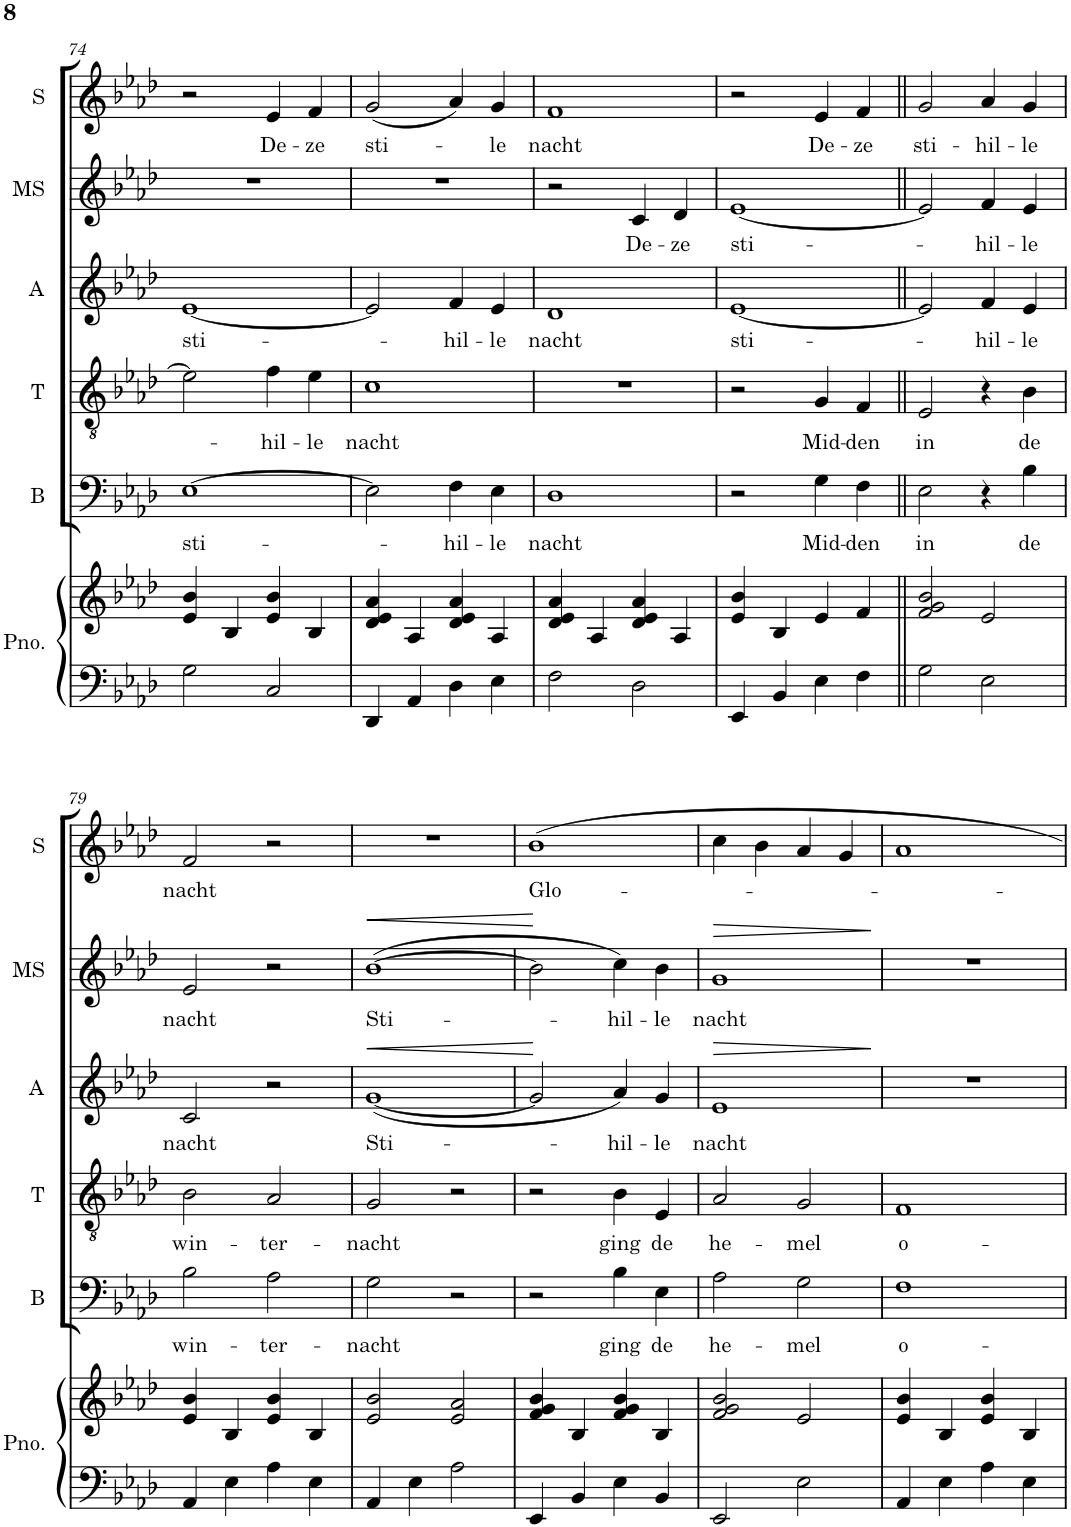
**kern	**kern	**kern	**text	**kern	**text	**kern	**text	**dynam	**kern	**text	**dynam	**kern	**text	**kern
*part7	*part7	*part6	*part6	*part5	*part5	*part4	*part4	*part4	*part3	*part3	*part3	*part2	*part2	*part1
*staff8	*staff7	*staff6	*staff6	*staff5	*staff5	*staff4	*staff4	*staff4	*staff3	*staff3	*staff3	*staff2	*staff2	*staff1
*I"Piano	*	*I"Bas	*	*I"Tenor	*	*I"Alt	*	*	*I"Mezzo-sopraan	*	*	*I"Sopraan	*	*I"Solo
*I'Pno.	*	*I'B	*	*I'T	*	*I'A	*	*	*I'MS	*	*	*I'S	*	*I'Solo
!!LO:PB:g=z
*clefF4	*clefG2	*clefF4	*	*clefGv2	*	*clefG2	*	*	*clefG2	*	*	*clefG2	*	*clefG2
*k[b-e-a-d-]	*k[b-e-a-d-]	*k[b-e-a-d-]	*	*k[b-e-a-d-]	*	*k[b-e-a-d-]	*	*	*k[b-e-a-d-]	*	*	*k[b-e-a-d-]	*	*k[b-e-a-d-]
*M4/4	*M4/4	*M4/4	*	*M4/4	*	*M4/4	*	*	*M4/4	*	*	*M4/4	*	*M4/4
=74	=74	=74	=74	=74	=74	=74	=74	=74	=74	=74	=74	=74	=74	=74
!	!	!	!LO:LY:b	!	!	!	!LO:LY:b	!	!	!	!	!	!	!
2G\	4e-/ 4b-/	[1E-	sti-	2e-\]	.	[1e-	sti-	.	1r	.	.	2r	.	1r
.	4B-/	.	.	.	.	.	.	.	.	.	.	.	.	.
!	!	!	!	!	!LO:LY:b	!	!	!	!	!	!	!	!LO:LY:b	!
2C/	4e-/ 4b-/	.	.	4f\	-hil-	.	.	.	.	.	.	4e-/	De-	.
!	!	!	!	!	!LO:LY:b	!	!	!	!	!	!	!	!LO:LY:b	!
.	4B-/	.	.	4e-\	-le	.	.	.	.	.	.	4f/	-ze	.
=75	=75	=75	=75	=75	=75	=75	=75	=75	=75	=75	=75	=75	=75	=75
!	!	!	!	!	!LO:LY:b	!	!	!	!	!	!	!	!LO:LY:b	!
4DD-/	4d-/ 4e-/ 4a-/	2E-\]	.	1c	nacht	2e-/]	.	.	1r	.	.	(2g/	sti-	1r
4AA-/	4A-/	.	.	.	.	.	.	.	.	.	.	.	.	.
!	!	!	!LO:LY:b	!	!	!	!LO:LY:b	!	!	!	!	!	!	!
4D-\	4d-/ 4e-/ 4a-/	4F\	-hil-	.	.	4f/	-hil-	.	.	.	.	4a-/)	.	.
!	!	!	!LO:LY:b	!	!	!	!LO:LY:b	!	!	!	!	!	!LO:LY:b	!
4E-\	4A-/	4E-\	-le	.	.	4e-/	-le	.	.	.	.	4g/	-le	.
=76	=76	=76	=76	=76	=76	=76	=76	=76	=76	=76	=76	=76	=76	=76
!	!	!	!LO:LY:b	!	!	!	!LO:LY:b	!	!	!	!	!	!LO:LY:b	!
2F\	4d-/ 4e-/ 4a-/	1D-	nacht	1r	.	1d-	nacht	.	2r	.	.	1f	nacht	1r
.	4A-/	.	.	.	.	.	.	.	.	.	.	.	.	.
!	!	!	!	!	!	!	!	!	!	!LO:LY:b	!	!	!	!
2D-\	4d-/ 4e-/ 4a-/	.	.	.	.	.	.	.	4c/	De-	.	.	.	.
!	!	!	!	!	!	!	!	!	!	!LO:LY:b	!	!	!	!
.	4A-/	.	.	.	.	.	.	.	4d-/	-ze	.	.	.	.
=77	=77	=77	=77	=77	=77	=77	=77	=77	=77	=77	=77	=77	=77	=77
!	!	!	!	!	!	!	!LO:LY:b	!	!	!LO:LY:b	!	!	!	!
4EE-/	4e-/ 4b-/	2r	.	2r	.	[1e-	sti-	.	[1e-	sti-	.	2r	.	1r
4BB-/	4B-/	.	.	.	.	.	.	.	.	.	.	.	.	.
!	!	!	!LO:LY:b	!	!LO:LY:b	!	!	!	!	!	!	!	!LO:LY:b	!
4E-\	4e-/	4G\	Mid-	4G/	Mid-	.	.	.	.	.	.	4e-/	De-	.
!	!	!	!LO:LY:b	!	!LO:LY:b	!	!	!	!	!	!	!	!LO:LY:b	!
4F\	4f/	4F\	-den	4F/	-den	.	.	.	.	.	.	4f/	-ze	.
=78||	=78||	=78||	=78||	=78||	=78||	=78||	=78||	=78||	=78||	=78||	=78||	=78||	=78||	=78||
!	!	!	!LO:LY:b	!	!LO:LY:b	!	!	!	!	!	!	!	!LO:LY:b	!
2G\	2f/ 2g/ 2b-/	2E-\	in	2E-/	in	2e-/]	.	.	2e-/]	.	.	2g/	sti-	1r
!	!	!	!	!	!	!	!LO:LY:b	!	!	!LO:LY:b	!	!	!LO:LY:b	!
2E-\	2e-/	4r	.	4r	.	4f/	-hil-	.	4f/	-hil-	.	4a-/	-hil-	.
!	!	!	!LO:LY:b	!	!LO:LY:b	!	!LO:LY:b	!	!	!LO:LY:b	!	!	!LO:LY:b	!
.	.	4B-\	de	4B-\	de	4e-/	-le	.	4e-/	-le	.	4g/	-le	.
!!LO:LB:g=z
=79	=79	=79	=79	=79	=79	=79	=79	=79	=79	=79	=79	=79	=79	=79
!	!	!	!LO:LY:b	!	!LO:LY:b	!	!LO:LY:b	!	!	!LO:LY:b	!	!	!LO:LY:b	!
4AA-/	4e-/ 4b-/	2B-\	win-	2B-\	win-	2c/	nacht	.	2e-/	nacht	.	2f/	nacht	1r
4E-\	4B-/	.	.	.	.	.	.	.	.	.	.	.	.	.
!	!	!	!LO:LY:b	!	!LO:LY:b	!	!	!	!	!	!	!	!	!
4A-\	4e-/ 4b-/	2A-\	-ter-	2A-/	-ter-	2r	.	.	2r	.	.	2r	.	.
4E-\	4B-/	.	.	.	.	.	.	.	.	.	.	.	.	.
=80	=80	=80	=80	=80	=80	=80	=80	=80	=80	=80	=80	=80	=80	=80
!	!	!	!LO:LY:b	!	!LO:LY:b	!	!LO:LY:b	!LO:HP:b	!	!LO:LY:b	!LO:HP:b	!	!	!
4AA-/	2e-/ 2b-/	2G\	-nacht	2G/	-nacht	([1g	Sti-	<	([1b-	Sti-	<	1r	.	1r
4E-\	.	.	.	.	.	.	.	.	.	.	.	.	.	.
2A-\	2e-/ 2a-/	2r	.	2r	.	.	.	.	.	.	.	.	.	.
=81	=81	=81	=81	=81	=81	=81	=81	=81	=81	=81	=81	=81	=81	=81
!	!	!	!	!	!	!	!	!	!	!	!	!	!LO:LY:b	!
4EE-/	4f/ 4g/ 4b-/	2r	.	2r	.	2g/]	.	.	2b-\]	.	.	1b-	Glo-	1r
4BB-/	4B-/	.	.	.	.	.	.	.	.	.	.	.	.	.
!	!	!	!LO:LY:b	!	!LO:LY:b	!	!LO:LY:b	!	!	!LO:LY:b	!	!	!	!
4E-\	4f/ 4g/ 4b-/	4B-\	ging	4B-\	ging	4a-/)	-hil-	[	4cc\)	-hil-	[	.	.	.
!	!	!	!LO:LY:b	!	!LO:LY:b	!	!LO:LY:b	!	!	!LO:LY:b	!	!	!	!
4BB-/	4B-/	4E-\	de	4E-/	de	4g/	-le	.	4b-\	-le	.	.	.	.
=82	=82	=82	=82	=82	=82	=82	=82	=82	=82	=82	=82	=82	=82	=82
!	!	!	!LO:LY:b	!	!LO:LY:b	!	!LO:LY:b	!LO:HP:b	!	!LO:LY:b	!LO:HP:b	!	!	!
2EE-/	2f/ 2g/ 2b-/	2A-\	he-	2A-/	he-	1e-	nacht	>	1g	nacht	>	4cc\	.	1r
.	.	.	.	.	.	.	.	.	.	.	.	4b-\	.	.
!	!	!	!LO:LY:b	!	!LO:LY:b	!	!	!	!	!	!	!	!	!
2E-\	2e-/	2G\	-mel	2G/	-mel	.	.	.	.	.	.	4a-/	.	.
.	.	.	.	.	.	.	.	.	.	.	.	4g/	.	.
.	.	.	.	.	.	.	.	]	.	.	]	.	.	.
=83	=83	=83	=83	=83	=83	=83	=83	=83	=83	=83	=83	=83	=83	=83
!	!	!	!LO:LY:b	!	!LO:LY:b	!	!	!	!	!	!	!	!	!
4AA-/	4e-/ 4b-/	1F	o-	1F	o-	1r	.	.	1r	.	.	1a-	.	1r
4E-\	4B-/	.	.	.	.	.	.	.	.	.	.	.	.	.
4A-\	4e-/ 4b-/	.	.	.	.	.	.	.	.	.	.	.	.	.
4E-\	4B-/	.	.	.	.	.	.	.	.	.	.	.	.	.
=	=	=	=	=	=	=	=	=	=	=	=	=	=	=
*-	*-	*-	*-	*-	*-	*-	*-	*-	*-	*-	*-	*-	*-	*-
